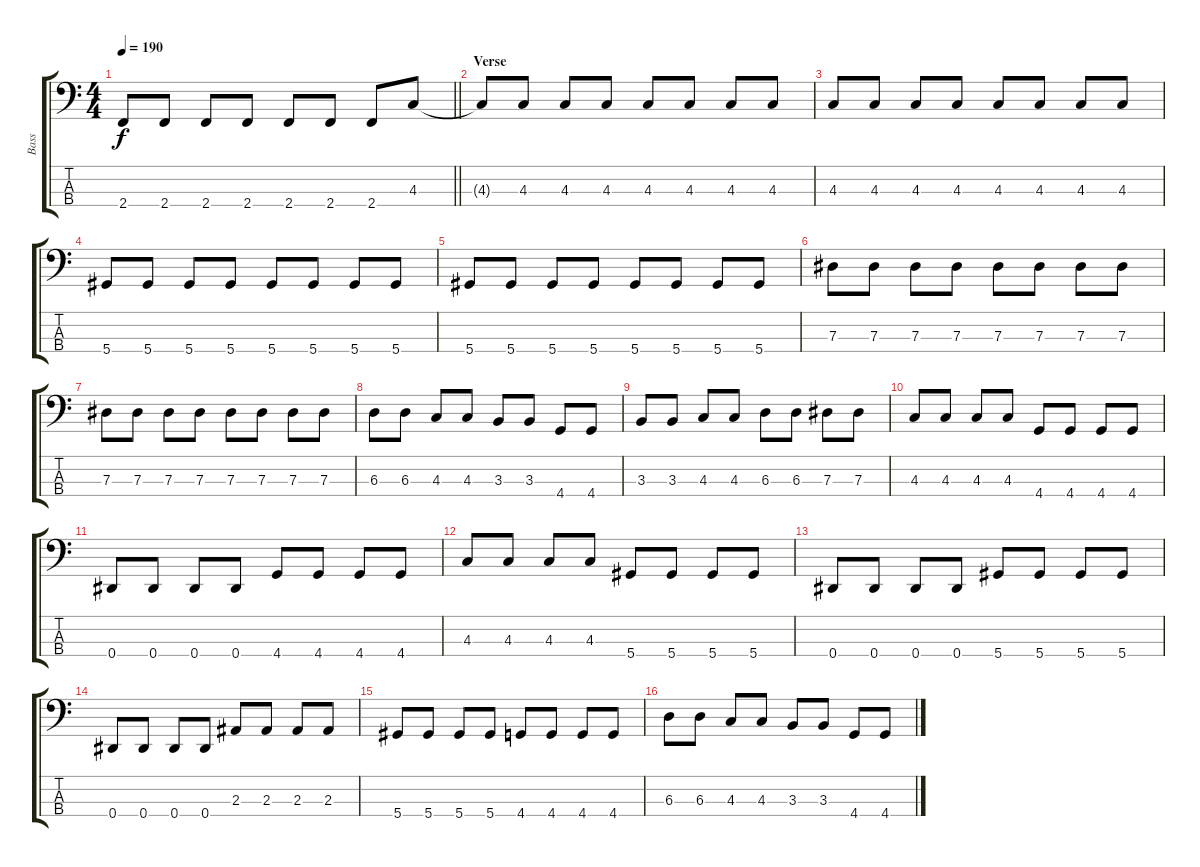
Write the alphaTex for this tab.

\track ("Bass" "Bass") {instrument electricbasspick}
\staff {score tabs}
\tuning (Gb2 Db2 Ab1 Eb1) {hide}
\ts (4 4)
\tempo 190
\clef f4
\barLineRight lightlight
\ks c
2.4.8{dy f} 2.4.8 2.4.8 2.4.8 2.4.8 2.4.8 2.4.8 4.3.8 |
\section ("" "Verse ")
4.3{t}.8 4.3.8 4.3.8 4.3.8 4.3.8 4.3.8 4.3.8 4.3.8 |
4.3.8 4.3.8 4.3.8 4.3.8 4.3.8 4.3.8 4.3.8 4.3.8 |
5.4.8 5.4.8 5.4.8 5.4.8 5.4.8 5.4.8 5.4.8 5.4.8 |
5.4.8 5.4.8 5.4.8 5.4.8 5.4.8 5.4.8 5.4.8 5.4.8 |
7.3.8 7.3.8 7.3.8 7.3.8 7.3.8 7.3.8 7.3.8 7.3.8 |
7.3.8 7.3.8 7.3.8 7.3.8 7.3.8 7.3.8 7.3.8 7.3.8 |
6.3.8 6.3.8 4.3.8 4.3.8 3.3.8 3.3.8 4.4.8 4.4.8 |
3.3.8 3.3.8 4.3.8 4.3.8 6.3.8 6.3.8 7.3.8 7.3.8 |
4.3.8 4.3.8 4.3.8 4.3.8 4.4.8 4.4.8 4.4.8 4.4.8 |
0.4.8 0.4.8 0.4.8 0.4.8 4.4.8 4.4.8 4.4.8 4.4.8 |
4.3.8 4.3.8 4.3.8 4.3.8 5.4.8 5.4.8 5.4.8 5.4.8 |
0.4.8 0.4.8 0.4.8 0.4.8 5.4.8 5.4.8 5.4.8 5.4.8 |
0.4.8 0.4.8 0.4.8 0.4.8 2.3.8 2.3.8 2.3.8 2.3.8 |
5.4.8 5.4.8 5.4.8 5.4.8 4.4.8 4.4.8 4.4.8 4.4.8 |
6.3.8 6.3.8 4.3.8 4.3.8 3.3.8 3.3.8 4.4.8 4.4.8
